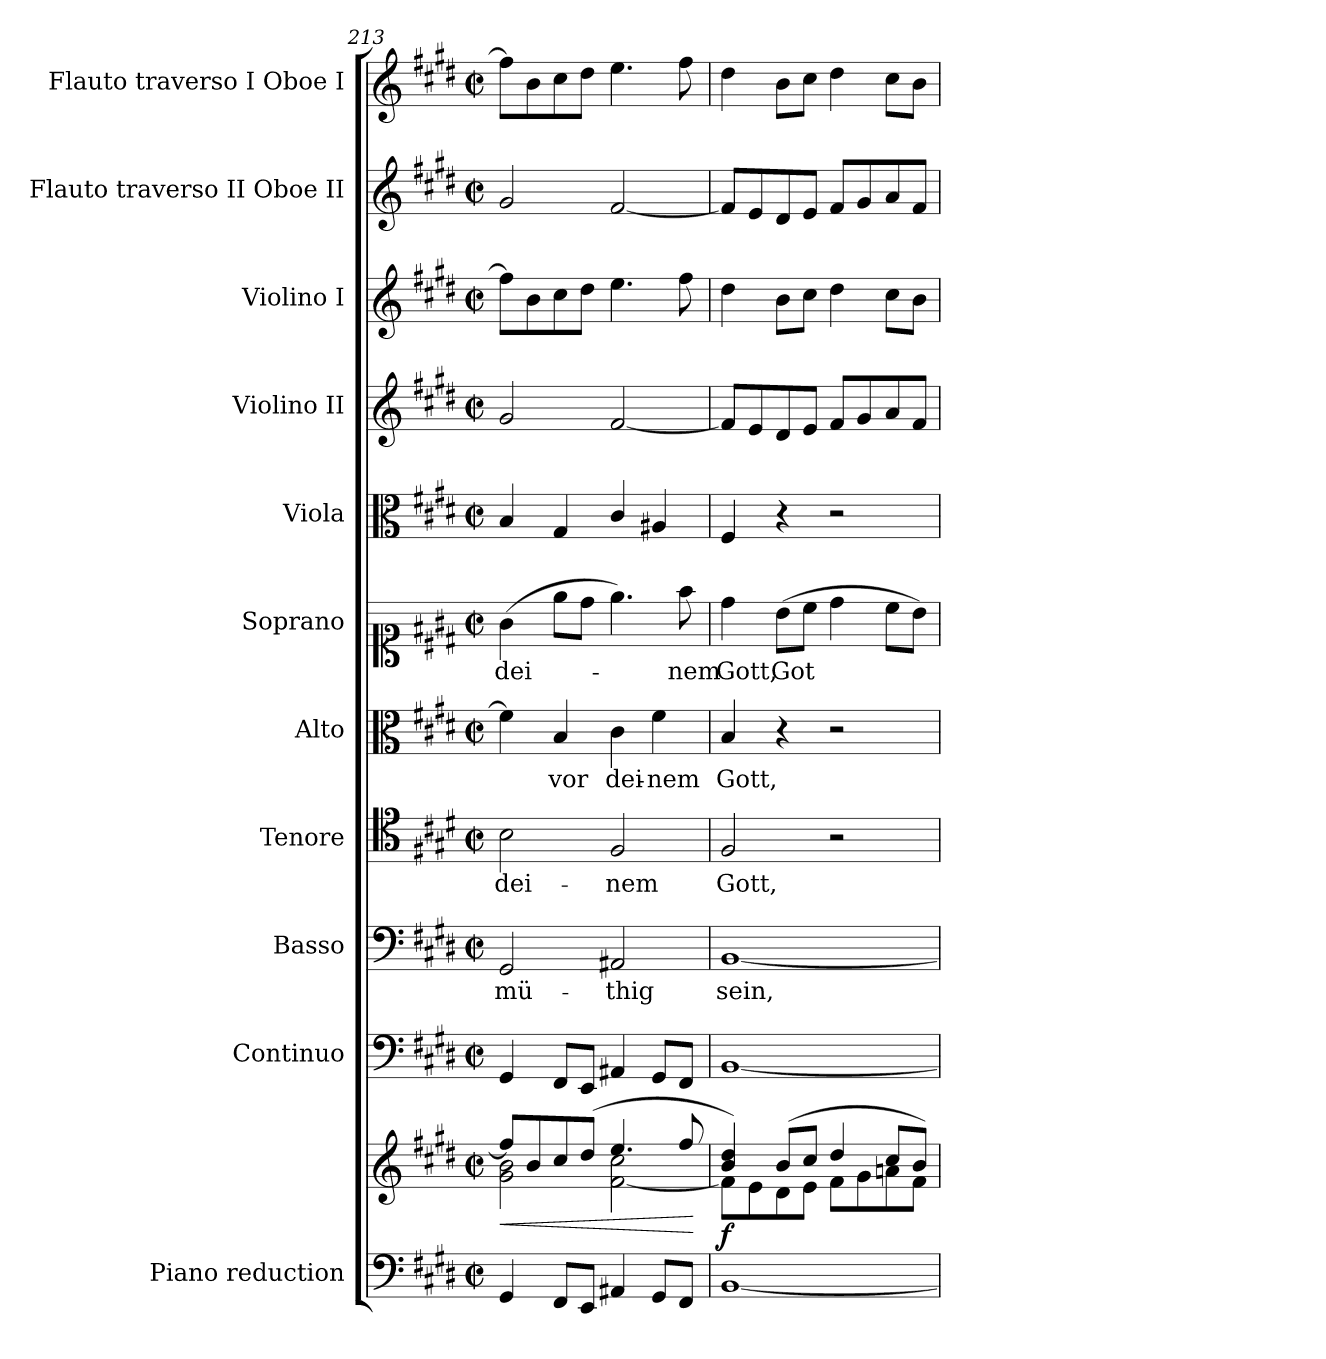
**kern	**kern	**dynam	**kern	**kern	**text	**kern	**text	**kern	**text	**kern	**text	**kern	**kern	**kern	**kern	**kern
*part11	*part11	*part11	*part10	*part9	*part9	*part8	*part8	*part7	*part7	*part6	*part6	*part5	*part4	*part3	*part2	*part1
*staff12	*staff11	*staff11/12	*staff10	*staff9	*staff9	*staff8	*staff8	*staff7	*staff7	*staff6	*staff6	*staff5	*staff4	*staff3	*staff2	*staff1
*I"Piano reduction	*	*	*I"Continuo	*I"Basso	*	*I"Tenore	*	*I"Alto	*	*I"Soprano	*	*I"Viola	*I"Violino II	*I"Violino I	*I"Flauto traverso II Oboe II	*I"Flauto traverso I Oboe I
*I'Pno	*	*	*	*	*	*	*	*	*	*	*	*	*	*	*I'Ob	*I'Ob
*clefF4	*clefG2	*	*clefF4	*clefF4	*	*clefC4	*	*clefC3	*	*clefC1	*	*clefC3	*clefG2	*clefG2	*clefG2	*clefG2
*k[f#c#g#d#]	*k[f#c#g#d#]	*	*k[f#c#g#d#]	*k[f#c#g#d#]	*	*k[f#c#g#d#]	*	*k[f#c#g#d#]	*	*k[f#c#g#d#]	*	*k[f#c#g#d#]	*k[f#c#g#d#]	*k[f#c#g#d#]	*k[f#c#g#d#]	*k[f#c#g#d#]
*M2/2	*M2/2	*	*M2/2	*M2/2	*	*M2/2	*	*M2/2	*	*M2/2	*	*M2/2	*M2/2	*M2/2	*M2/2	*M2/2
*met(c|)	*met(c|)	*	*met(c|)	*met(c|)	*	*met(c|)	*	*met(c|)	*	*met(c|)	*	*met(c|)	*met(c|)	*met(c|)	*met(c|)	*met(c|)
=213	=213	=213	=213	=213	=213	=213	=213	=213	=213	=213	=213	=213	=213	=213	=213	=213
!	!	!LO:HP:b	!	!	!LO:LY:b	!	!LO:LY:b	!	!	!	!LO:LY:b	!	!	!	!	!
*	*^	*	*	*	*	*	*	*	*	*	*	*	*	*	*	*
4GG#/	8ff#/L]	2g#\ 2b\	<	4GG#/	2GG#/	mü-	2B\	dei-	4f#\]	.	(4g#\	dei-	4B/	2g#/	8ff#\L]	2g#/	8ff#\L]
.	8b/	.	.	.	.	.	.	.	.	.	.	.	.	.	8b\	.	8b\
!	!	!	!	!	!	!	!	!	!	!LO:LY:b	!	!	!	!	!	!	!
8FF#/L	8cc#/	.	.	8FF#/L	.	.	.	.	4B/	vor	8ee\L	.	4G#/	.	8cc#\	.	8cc#\
8EE/J	(8dd#/J	.	.	8EE/J	.	.	.	.	.	.	8dd#\J	.	.	.	8dd#\J	.	8dd#\J
!	!	!	!	!	!	!LO:LY:b	!	!LO:LY:b	!	!LO:LY:b	!	!	!	!	!	!	!
4AA#X/	4.ee/	[2f#\ 2cc#\	.	4AA#X/	2AA#X/	thig	2F#/	nem	4c#\	dei-	4.ee\)	.	4c#/	[2f#/	4.ee\	[2f#/	4.ee\
!	!	!	!	!	!	!	!	!	!	!LO:LY:b	!	!	!	!	!	!	!
8GG#/L	.	.	.	8GG#/L	.	.	.	.	4f#\	nem	.	.	4A#X/	.	.	.	.
!	!	!	!	!	!	!	!	!	!	!	!	!LO:LY:b	!	!	!	!	!
8FF#/J	8ff#/	.	.	8FF#/J	.	.	.	.	.	.	8ff#\	nem	.	.	8ff#\	.	8ff#\
*	*v	*v	*	*	*	*	*	*	*	*	*	*	*	*	*	*	*
.	.	[	.	.	.	.	.	.	.	.	.	.	.	.	.	.
=214	=214	=214	=214	=214	=214	=214	=214	=214	=214	=214	=214	=214	=214	=214	=214	=214
*	*^	*	*	*	*	*	*	*	*	*	*	*	*	*	*	*
!	!	!	!LO:DY:b	!	!	!LO:LY:b	!	!LO:LY:b	!	!LO:LY:b	!	!LO:LY:b	!	!	!	!	!
[1BB	4b/ 4dd#/)	8f#\L]	f	[1BB	[1BB	sein,_	2F#/	Gott,	4B/	Gott,	4dd#\	Gott,	4F#/	8f#/L]	4dd#\	8f#/L]	4dd#\
.	.	8e\	.	.	.	.	.	.	.	.	.	.	.	8e/	.	8e/	.
!	!	!	!	!	!	!	!	!	!	!	!	!LO:LY:b	!	!	!	!	!
.	(8b/L	8d#\	.	.	.	.	.	.	4r	.	(8b\L	Got	4r	8d#/	8b\L	8d#/	8b\L
.	8cc#/J	8e\J	.	.	.	.	.	.	.	.	8cc#\J	.	.	8e/J	8cc#\J	8e/J	8cc#\J
.	4dd#/	8f#\L	.	.	.	.	2r	.	2r	.	4dd#\	.	2r	8f#/L	4dd#\	8f#/L	4dd#\
.	.	8g#\	.	.	.	.	.	.	.	.	.	.	.	8g#/	.	8g#/	.
.	8cc#/L	8an\	.	.	.	.	.	.	.	.	8cc#\L	.	.	8a/	8cc#\L	8a/	8cc#\L
.	8b/J)	8f#\J	.	.	.	.	.	.	.	.	8b\J)	.	.	8f#/J	8b\J	8f#/J	8b\J
*	*v	*v	*	*	*	*	*	*	*	*	*	*	*	*	*	*	*
=	=	=	=	=	=	=	=	=	=	=	=	=	=	=	=	=
*-	*-	*-	*-	*-	*-	*-	*-	*-	*-	*-	*-	*-	*-	*-	*-	*-
